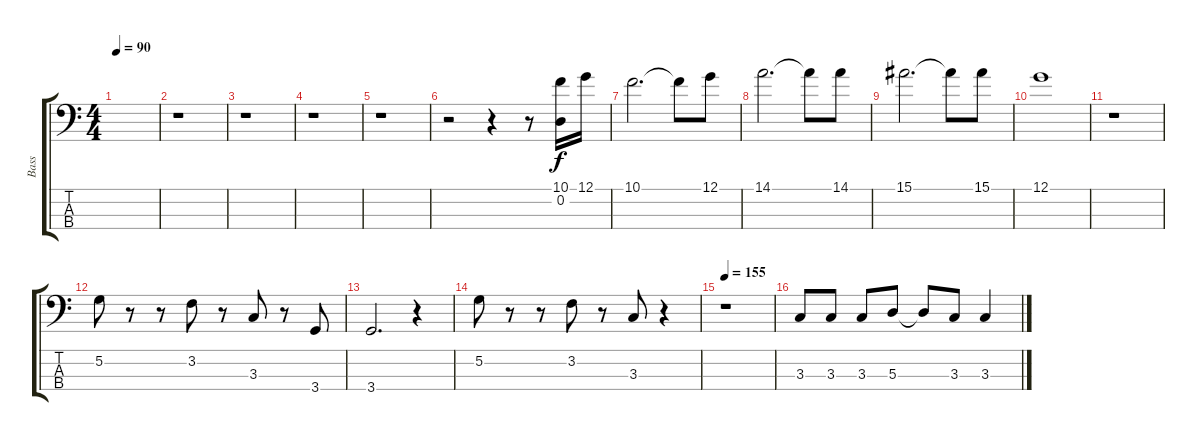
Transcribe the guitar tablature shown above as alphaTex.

\track ("Bass" "Bass") {instrument acousticbass}
\staff {score tabs}
\tuning (G2 D2 A1 E1) {hide}
\ts (4 4)
\tempo 90
\clef f4
\ks c
|
r.1 |
r.1 |
r.1 |
r.1 |
r.2 r.4 r.8 (10.1 0.2).16 12.1.16 |
10.1.2{d} 10.1{t}.8 12.1.8 |
14.1.2{d} 14.1{t}.8 14.1.8 |
15.1.2{d} 15.1{t}.8 15.1.8 |
12.1.1 |
r.1 |
5.2.8 r.8 r.8 3.2.8 r.8 3.3.8 r.8 3.4.8 |
3.4.2{d} r.4 |
5.2.8 r.8 r.8 3.2.8 r.8 3.3.8 r.4 |
\tempo 155
r.1 |
3.3.8 3.3.8 3.3.8 5.3.8 5.3{t}.8 3.3.8 3.3.4
